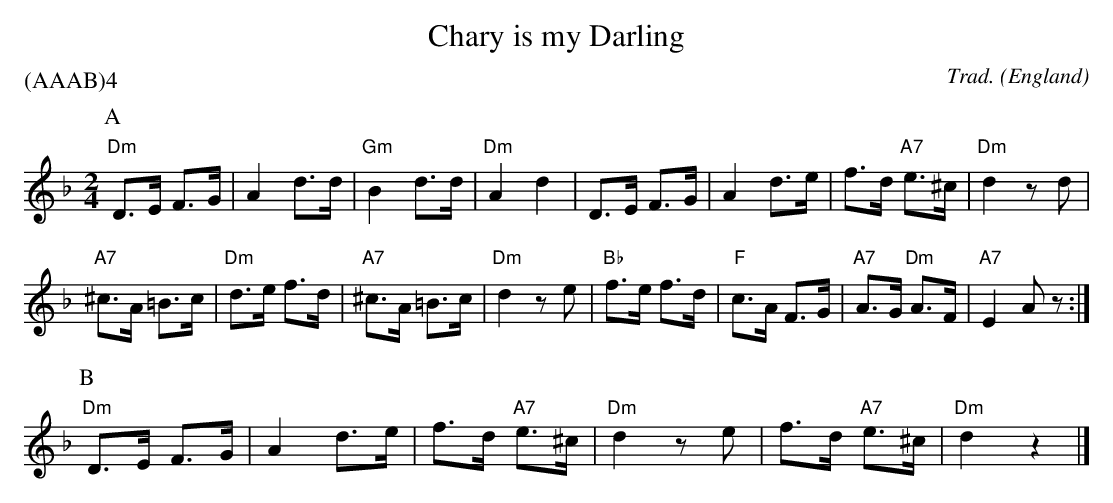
X:1
T:Chary is my Darling
C:Trad.
O:England
P:(AAAB)4
L:1/8
M:2/4
K:Dm
P:A
"Dm"D>E F>G | A2 d>d | "Gm"B2 d>d | "Dm"A2 d2 | D>E F>G | A2 d>e | f>d "A7"e>^c | "Dm"d2 z d |
"A7"^c>A =B>c | "Dm"d>e f>d | "A7"^c>A =B>c | "Dm"d2 z e | "Bb"f>e f>d | "F"c>A F>G | "A7"A>G "Dm"A>F | "A7"E2 A z :|
P:B
"Dm"D>E F>G | A2 d>e | f>d "A7"e>^c | "Dm"d2 z e | f>d "A7"e>^c | "Dm"d2 z2 |]
